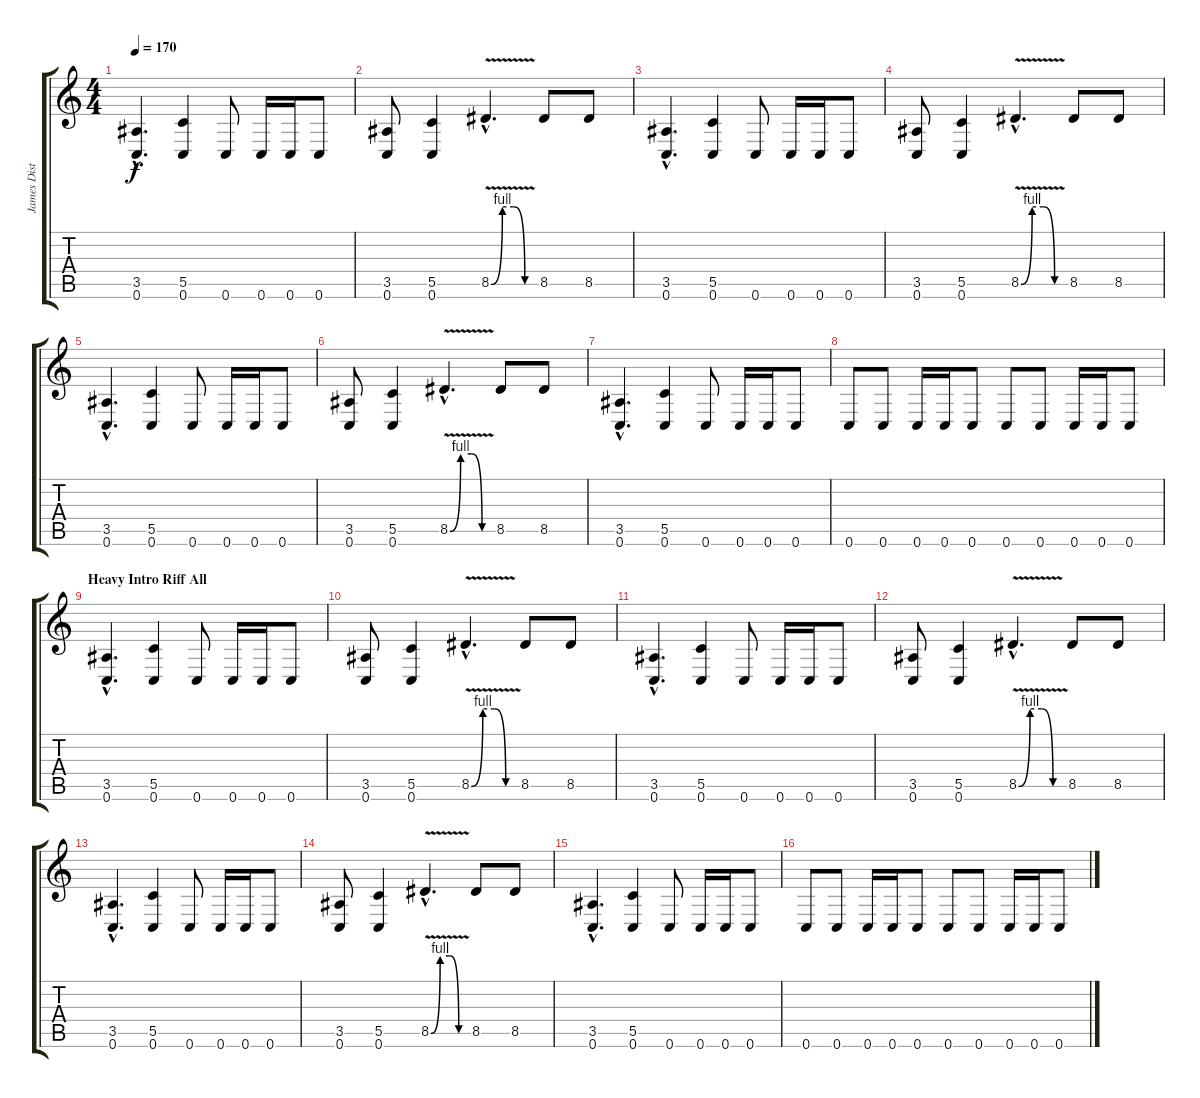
\track ("James Distortion" "James Dist") {instrument distortionguitar}
\staff {score tabs}
\tuning (D4 A3 F3 C3 G2 C2) {hide}
\ts (4 4)
\tempo 170
\clef g2
\ks c
(3.5{hac} 0.6{hac}).4{d dy f} (5.5 0.6).4 0.6.8 0.6.16 0.6.16 0.6.8 |
(3.5 0.6).8 (5.5 0.6).4 8.5{be (custom 0 0 15 4 30 4 45 0 60 0) v hac}.4{d} 8.5.8 8.5.8 |
(3.5{hac} 0.6{hac}).4{d} (5.5 0.6).4 0.6.8 0.6.16 0.6.16 0.6.8 |
(3.5 0.6).8 (5.5 0.6).4 8.5{be (custom 0 0 15 4 30 4 45 0 60 0) v hac}.4{d} 8.5.8 8.5.8 |
(3.5{hac} 0.6{hac}).4{d} (5.5 0.6).4 0.6.8 0.6.16 0.6.16 0.6.8 |
(3.5 0.6).8 (5.5 0.6).4 8.5{be (custom 0 0 15 4 30 4 45 0 60 0) v hac}.4{d} 8.5.8 8.5.8 |
(3.5{hac} 0.6{hac}).4{d} (5.5 0.6).4 0.6.8 0.6.16 0.6.16 0.6.8 |
0.6.8 0.6.8 0.6.16 0.6.16 0.6.8 0.6.8 0.6.8 0.6.16 0.6.16 0.6.8 |
\section ("" "Heavy Intro Riff All")
(3.5{hac} 0.6{hac}).4{d} (5.5 0.6).4 0.6.8 0.6.16 0.6.16 0.6.8 |
(3.5 0.6).8 (5.5 0.6).4 8.5{be (custom 0 0 15 4 30 4 45 0 60 0) v hac}.4{d} 8.5.8 8.5.8 |
(3.5{hac} 0.6{hac}).4{d} (5.5 0.6).4 0.6.8 0.6.16 0.6.16 0.6.8 |
(3.5 0.6).8 (5.5 0.6).4 8.5{be (custom 0 0 15 4 30 4 45 0 60 0) v hac}.4{d} 8.5.8 8.5.8 |
(3.5{hac} 0.6{hac}).4{d} (5.5 0.6).4 0.6.8 0.6.16 0.6.16 0.6.8 |
(3.5 0.6).8 (5.5 0.6).4 8.5{be (custom 0 0 15 4 30 4 45 0 60 0) v hac}.4{d} 8.5.8 8.5.8 |
(3.5{hac} 0.6{hac}).4{d} (5.5 0.6).4 0.6.8 0.6.16 0.6.16 0.6.8 |
0.6.8 0.6.8 0.6.16 0.6.16 0.6.8 0.6.8 0.6.8 0.6.16 0.6.16 0.6.8
